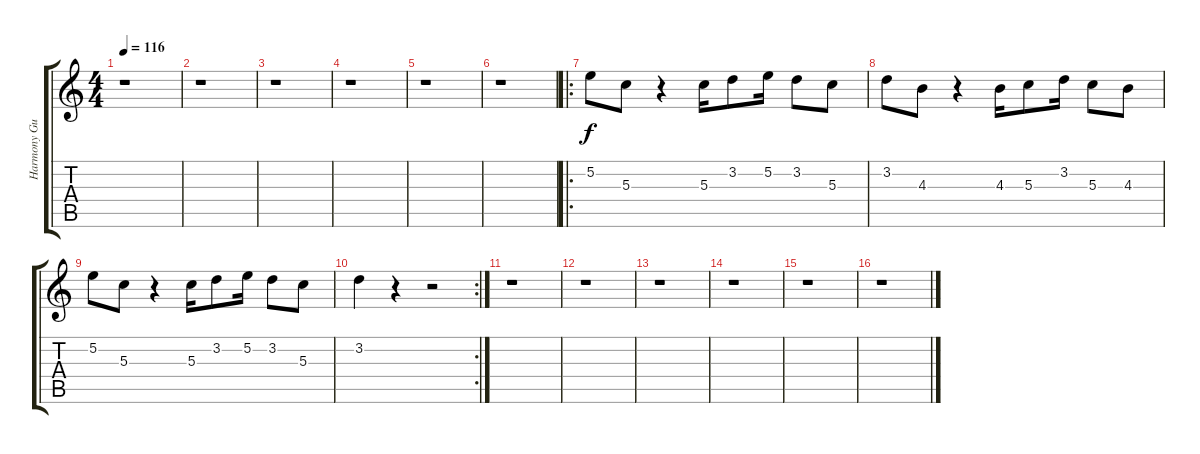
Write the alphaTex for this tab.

\track ("Harmony Guitar" "Harmony Gu") {instrument acousticguitarnylon}
\staff {score tabs}
\tuning (E4 B3 G3 D3 A2 E2) {hide}
\ts (4 4)
\tempo 116
\clef g2
\ks c
r.1{dy f} |
r.1 |
r.1 |
r.1 |
r.1 |
r.1 |
\ro
5.2.8 5.3.8 r.4 5.3.16 3.2.8 5.2.16 3.2.8 5.3.8 |
3.2.8 4.3.8 r.4 4.3.16 5.3.8 3.2.16 5.3.8 4.3.8 |
5.2.8 5.3.8 r.4 5.3.16 3.2.8 5.2.16 3.2.8 5.3.8 |
\rc 2
3.2.4 r.4 r.2 |
r.1 |
r.1 |
r.1 |
r.1 |
r.1 |
r.1
